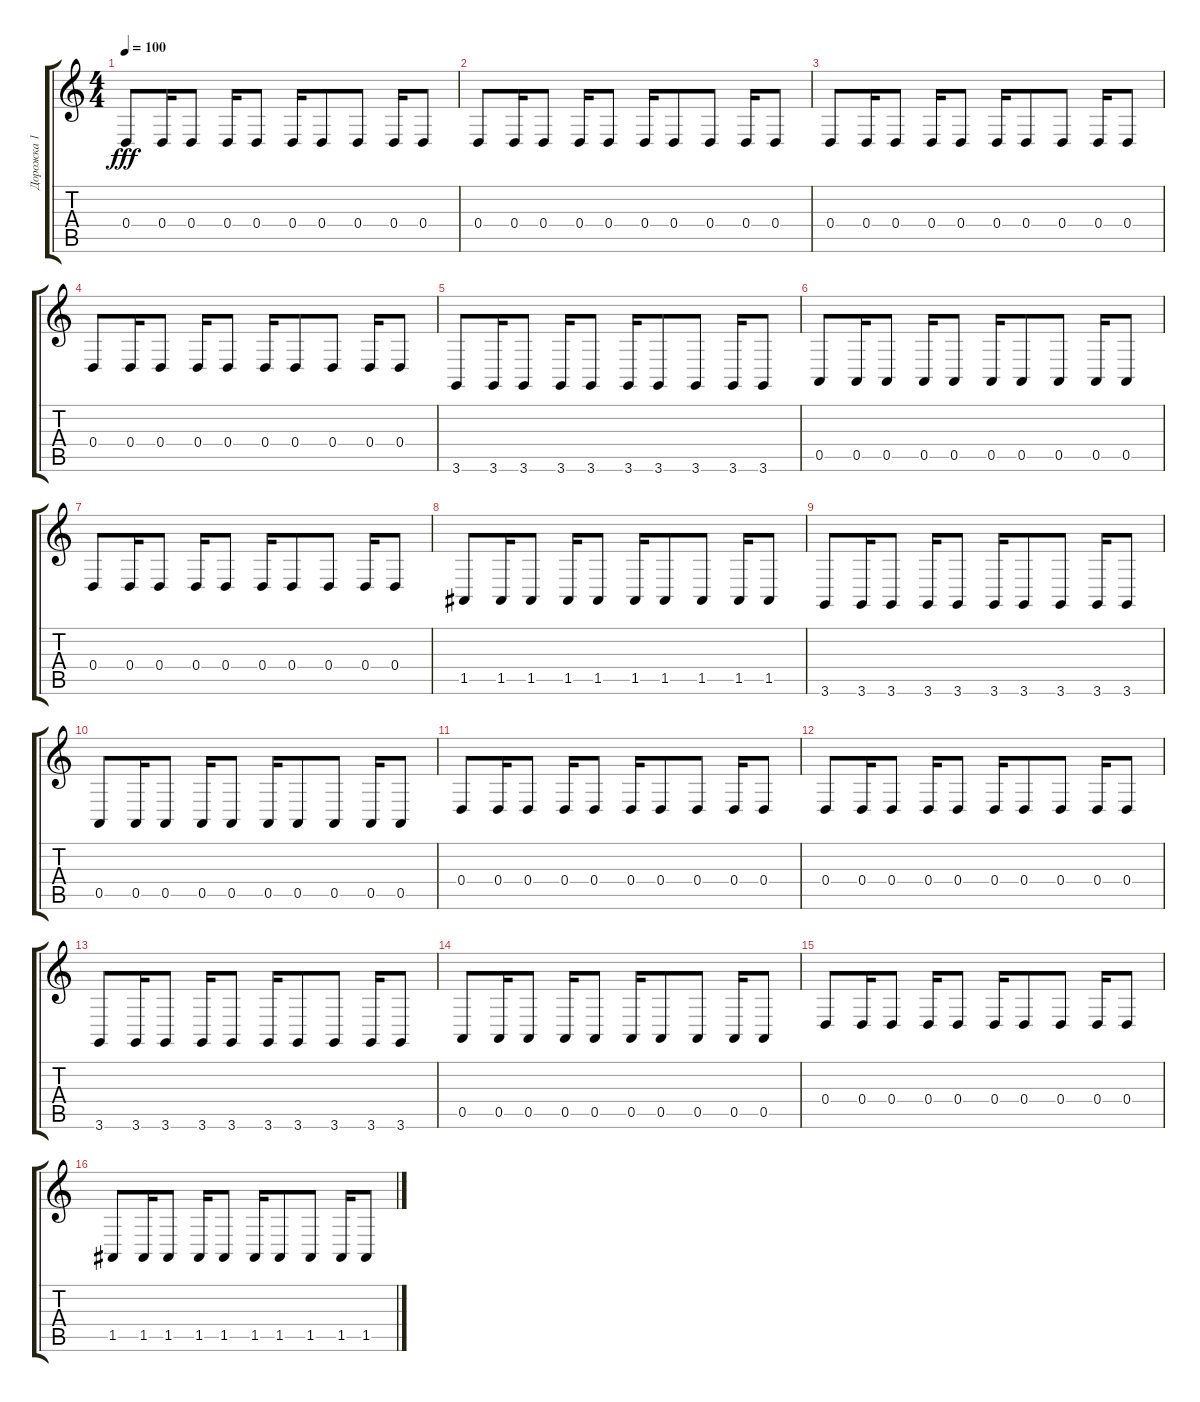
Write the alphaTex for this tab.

\track ("Дорожка 1" "Дорожка 1") {instrument tuba}
\staff {score tabs}
\tuning (E4 B3 G3 D3 A2 E2) {hide}
\ts (4 4)
\tempo 100
\clef g2
\ks c
0.4.8{dy fff instrument tuba} 0.4.16 0.4.8 0.4.16 0.4.8 0.4.16 0.4.8 0.4.8 0.4.16 0.4.8 |
0.4.8 0.4.16 0.4.8 0.4.16 0.4.8 0.4.16 0.4.8 0.4.8 0.4.16 0.4.8 |
0.4.8 0.4.16 0.4.8 0.4.16 0.4.8 0.4.16 0.4.8 0.4.8 0.4.16 0.4.8 |
0.4.8 0.4.16 0.4.8 0.4.16 0.4.8 0.4.16 0.4.8 0.4.8 0.4.16 0.4.8 |
3.6.8 3.6.16 3.6.8 3.6.16 3.6.8 3.6.16 3.6.8 3.6.8 3.6.16 3.6.8 |
0.5.8 0.5.16 0.5.8 0.5.16 0.5.8 0.5.16 0.5.8 0.5.8 0.5.16 0.5.8 |
0.4.8 0.4.16 0.4.8 0.4.16 0.4.8 0.4.16 0.4.8 0.4.8 0.4.16 0.4.8 |
1.5.8 1.5.16 1.5.8 1.5.16 1.5.8 1.5.16 1.5.8 1.5.8 1.5.16 1.5.8 |
3.6.8 3.6.16 3.6.8 3.6.16 3.6.8 3.6.16 3.6.8 3.6.8 3.6.16 3.6.8 |
0.5.8 0.5.16 0.5.8 0.5.16 0.5.8 0.5.16 0.5.8 0.5.8 0.5.16 0.5.8 |
0.4.8 0.4.16 0.4.8 0.4.16 0.4.8 0.4.16 0.4.8 0.4.8 0.4.16 0.4.8 |
0.4.8 0.4.16 0.4.8 0.4.16 0.4.8 0.4.16 0.4.8 0.4.8 0.4.16 0.4.8 |
3.6.8 3.6.16 3.6.8 3.6.16 3.6.8 3.6.16 3.6.8 3.6.8 3.6.16 3.6.8 |
0.5.8 0.5.16 0.5.8 0.5.16 0.5.8 0.5.16 0.5.8 0.5.8 0.5.16 0.5.8 |
0.4.8 0.4.16 0.4.8 0.4.16 0.4.8 0.4.16 0.4.8 0.4.8 0.4.16 0.4.8 |
1.5.8 1.5.16 1.5.8 1.5.16 1.5.8 1.5.16 1.5.8 1.5.8 1.5.16 1.5.8
